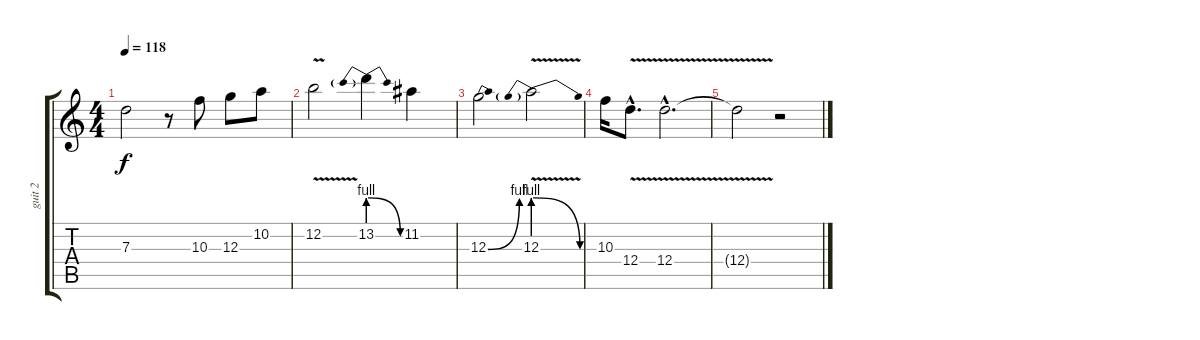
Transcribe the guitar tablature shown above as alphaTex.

\track ("guit 2" "guit 2") {instrument distortionguitar}
\staff {score tabs}
\tuning (E4 B3 G3 D3 A2 E2) {hide}
\ts (4 4)
\tempo 118
\clef g2
\ks c
7.3{t}.2{dy f} r.8 10.3.8 12.3.8 10.2.8 |
12.2{v}.2 13.2{be (prebendrelease 0 4 60 0)}.4 11.2.4 |
12.3{be (bend 0 0 60 4)}.2 12.3{be (prebendrelease 0 4 60 0) v}.2 |
10.3.16 12.4{v hac}.8{d} 12.4{v hac}.2{d} |
12.4{t}.2 r.2
